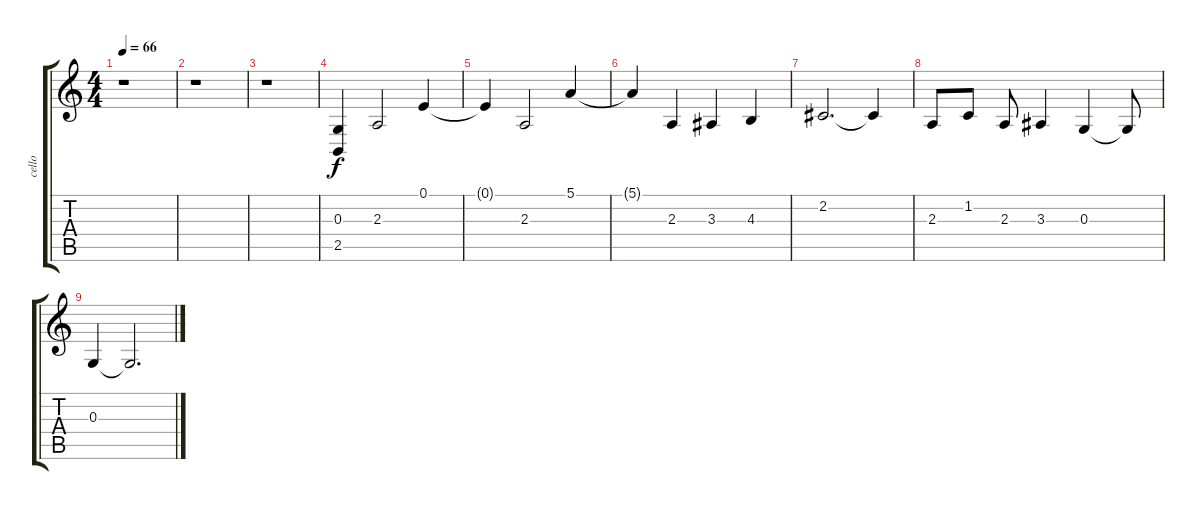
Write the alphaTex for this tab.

\track ("cello" "cello") {instrument cello}
\staff {score tabs}
\tuning (E4 B3 G3 D3 A2 E2) {hide}
\ts (4 4)
\tempo 66
\clef g2
\ks c
r.1{dy f} |
r.1 |
r.1 |
(0.3 2.5).4 2.3.2 0.1.4 |
0.1{t}.4 2.3.2 5.1.4 |
5.1{t}.4 2.3.4 3.3.4 4.3.4 |
2.2.2{d} 2.2{t}.4 |
2.3.8 1.2.8 2.3.8 3.3.4 0.3.4 0.3{t}.8 |
0.3.4 0.3{t}.2{d}
